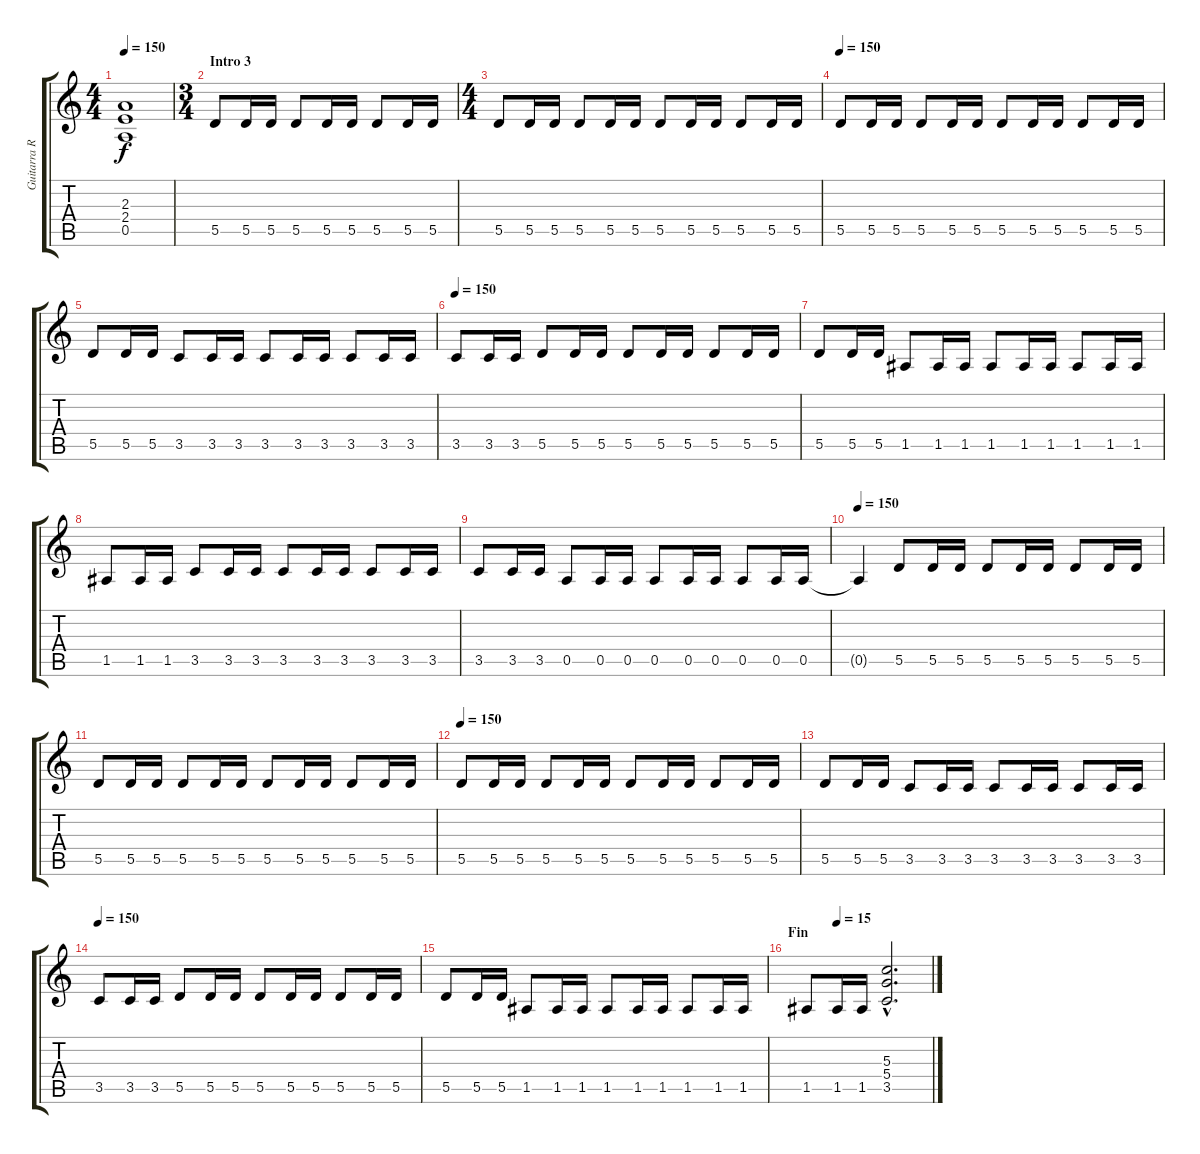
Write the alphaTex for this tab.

\track ("Guitarra Ritmica" "Guitarra R") {instrument distortionguitar}
\staff {score tabs}
\tuning (E4 B3 G3 D3 A2 E2) {hide}
\ts (4 4)
\tempo 150
\clef g2
\ks c
(2.3{t} 2.4{t} 0.5{t}).1{dy f} |
\ts (3 4)
\section ("" "Intro 3")
5.5.8 5.5.16 5.5.16 5.5.8 5.5.16 5.5.16 5.5.8 5.5.16 5.5.16 |
\ts (4 4)
5.5.8 5.5.16 5.5.16 5.5.8 5.5.16 5.5.16 5.5.8 5.5.16 5.5.16 5.5.8 5.5.16 5.5.16 |
\tempo 150
5.5.8 5.5.16 5.5.16 5.5.8 5.5.16 5.5.16 5.5.8 5.5.16 5.5.16 5.5.8 5.5.16 5.5.16 |
5.5.8 5.5.16 5.5.16 3.5.8 3.5.16 3.5.16 3.5.8 3.5.16 3.5.16 3.5.8 3.5.16 3.5.16 |
\tempo 150
3.5.8 3.5.16 3.5.16 5.5.8 5.5.16 5.5.16 5.5.8 5.5.16 5.5.16 5.5.8 5.5.16 5.5.16 |
5.5.8 5.5.16 5.5.16 1.5.8 1.5.16 1.5.16 1.5.8 1.5.16 1.5.16 1.5.8 1.5.16 1.5.16 |
1.5.8 1.5.16 1.5.16 3.5.8 3.5.16 3.5.16 3.5.8 3.5.16 3.5.16 3.5.8 3.5.16 3.5.16 |
3.5.8 3.5.16 3.5.16 0.5.8 0.5.16 0.5.16 0.5.8 0.5.16 0.5.16 0.5.8 0.5.16 0.5.16 |
\tempo 150
0.5{t}.4 5.5.8 5.5.16 5.5.16 5.5.8 5.5.16 5.5.16 5.5.8 5.5.16 5.5.16 |
5.5.8 5.5.16 5.5.16 5.5.8 5.5.16 5.5.16 5.5.8 5.5.16 5.5.16 5.5.8 5.5.16 5.5.16 |
\tempo 150
5.5.8 5.5.16 5.5.16 5.5.8 5.5.16 5.5.16 5.5.8 5.5.16 5.5.16 5.5.8 5.5.16 5.5.16 |
5.5.8 5.5.16 5.5.16 3.5.8 3.5.16 3.5.16 3.5.8 3.5.16 3.5.16 3.5.8 3.5.16 3.5.16 |
\tempo 150
3.5.8 3.5.16 3.5.16 5.5.8 5.5.16 5.5.16 5.5.8 5.5.16 5.5.16 5.5.8 5.5.16 5.5.16 |
5.5.8 5.5.16 5.5.16 1.5.8 1.5.16 1.5.16 1.5.8 1.5.16 1.5.16 1.5.8 1.5.16 1.5.16 |
\section ("" "Fin")
\tempo (15 0.25)
1.5.8 1.5.16 1.5.16 (5.3{hac} 5.4{hac} 3.5{hac}).2{d}
